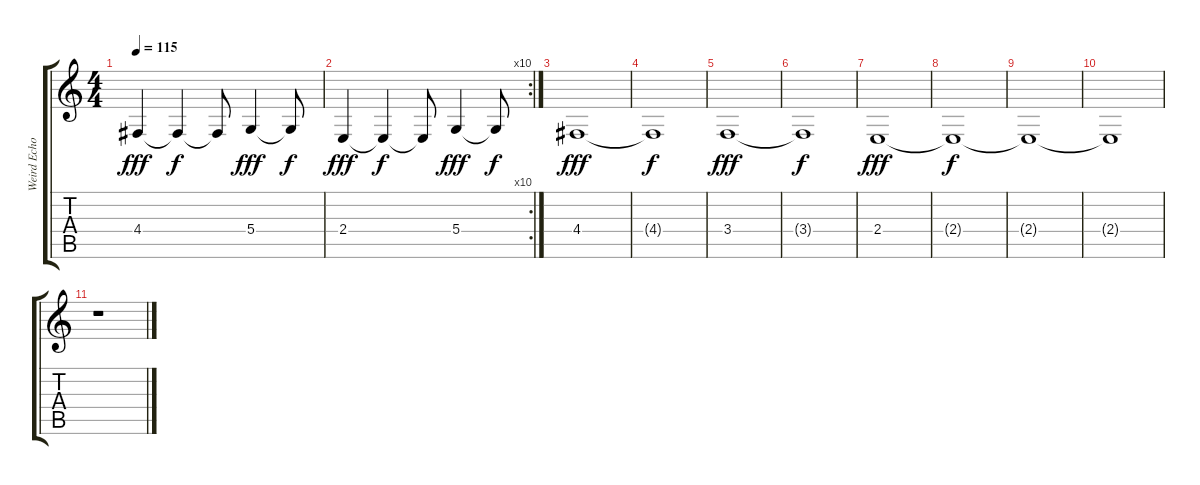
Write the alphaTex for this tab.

\track ("Weird Echo" "Weird Echo") {instrument pad2warm}
\staff {score tabs}
\tuning (E4 B3 G3 D3 A2 E2) {hide}
\ts (4 4)
\tempo 115
\clef g2
\ks c
4.4.4{dy fff} 4.4{t}.4{dy f} 4.4{t}.8 5.4.4{dy fff} 5.4{t}.8{dy f} |
\rc 10
2.4.4{dy fff} 2.4{t}.4{dy f} 2.4{t}.8 5.4.4{dy fff} 5.4{t}.8{dy f} |
4.4.1{dy fff} |
4.4{t}.1{dy f} |
3.4.1{dy fff} |
3.4{t}.1{dy f} |
2.4.1{dy fff} |
2.4{t}.1{dy f} |
2.4{t}.1 |
2.4{t}.1 |
r.1
